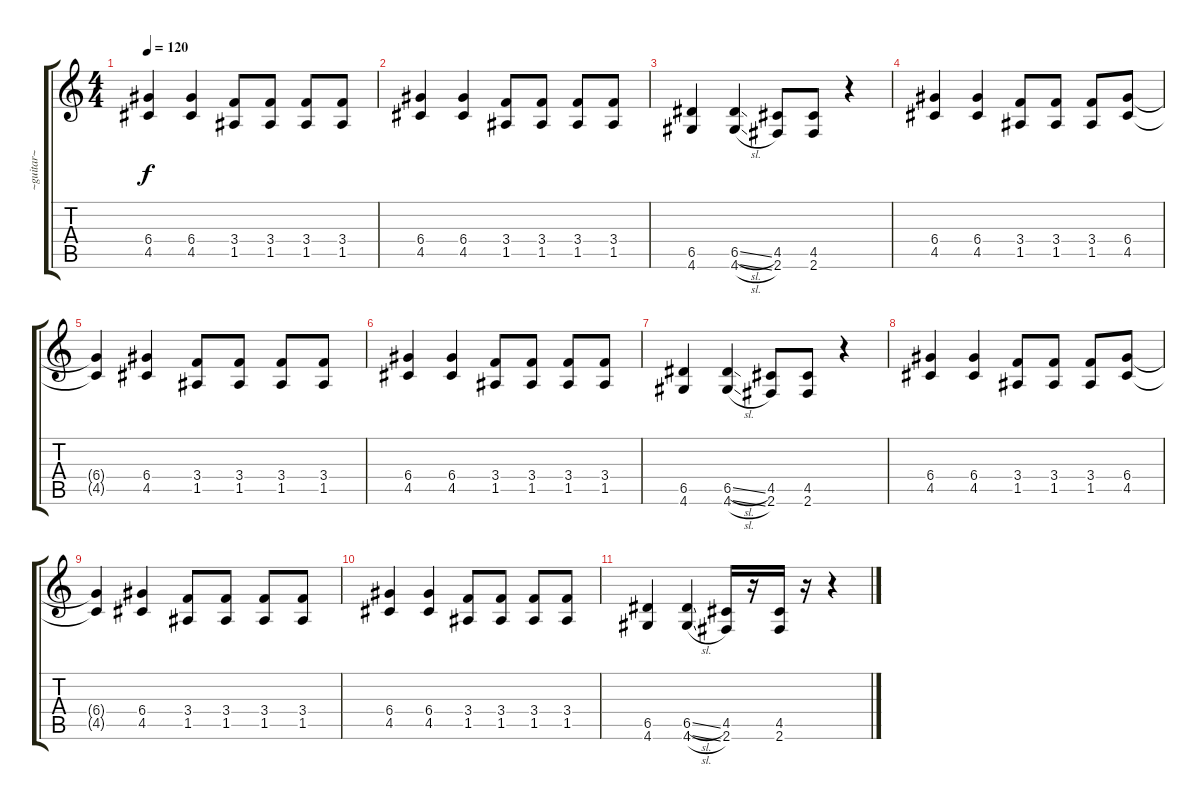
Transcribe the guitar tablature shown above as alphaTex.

\track ("~guitar~" "~guitar~") {instrument overdrivenguitar}
\staff {score tabs}
\tuning (E4 B3 G3 D3 A2 E2) {hide}
\ts (4 4)
\tempo 120
\clef g2
\ks c
(6.4{t} 4.5{t}).4{dy f} (6.4 4.5).4 (3.4 1.5).8 (3.4 1.5).8 (3.4 1.5).8 (3.4 1.5).8 |
(6.4 4.5).4 (6.4 4.5).4 (3.4 1.5).8 (3.4 1.5).8 (3.4 1.5).8 (3.4 1.5).8 |
(6.5 4.6).4 (6.5{sl} 4.6{sl}).4 (4.5 2.6).8 (4.5 2.6).8 r.4 |
(6.4 4.5).4 (6.4 4.5).4 (3.4 1.5).8 (3.4 1.5).8 (3.4 1.5).8 (6.4 4.5).8 |
(6.4{t} 4.5{t}).4 (6.4 4.5).4 (3.4 1.5).8 (3.4 1.5).8 (3.4 1.5).8 (3.4 1.5).8 |
(6.4 4.5).4 (6.4 4.5).4 (3.4 1.5).8 (3.4 1.5).8 (3.4 1.5).8 (3.4 1.5).8 |
(6.5 4.6).4 (6.5{sl} 4.6{sl}).4 (4.5 2.6).8 (4.5 2.6).8 r.4 |
(6.4 4.5).4 (6.4 4.5).4 (3.4 1.5).8 (3.4 1.5).8 (3.4 1.5).8 (6.4 4.5).8 |
(6.4{t} 4.5{t}).4 (6.4 4.5).4 (3.4 1.5).8 (3.4 1.5).8 (3.4 1.5).8 (3.4 1.5).8 |
(6.4 4.5).4 (6.4 4.5).4 (3.4 1.5).8 (3.4 1.5).8 (3.4 1.5).8 (3.4 1.5).8 |
(6.5 4.6).4 (6.5{sl} 4.6{sl}).4 (4.5 2.6).16 r.16 (4.5 2.6).16 r.16 r.4
